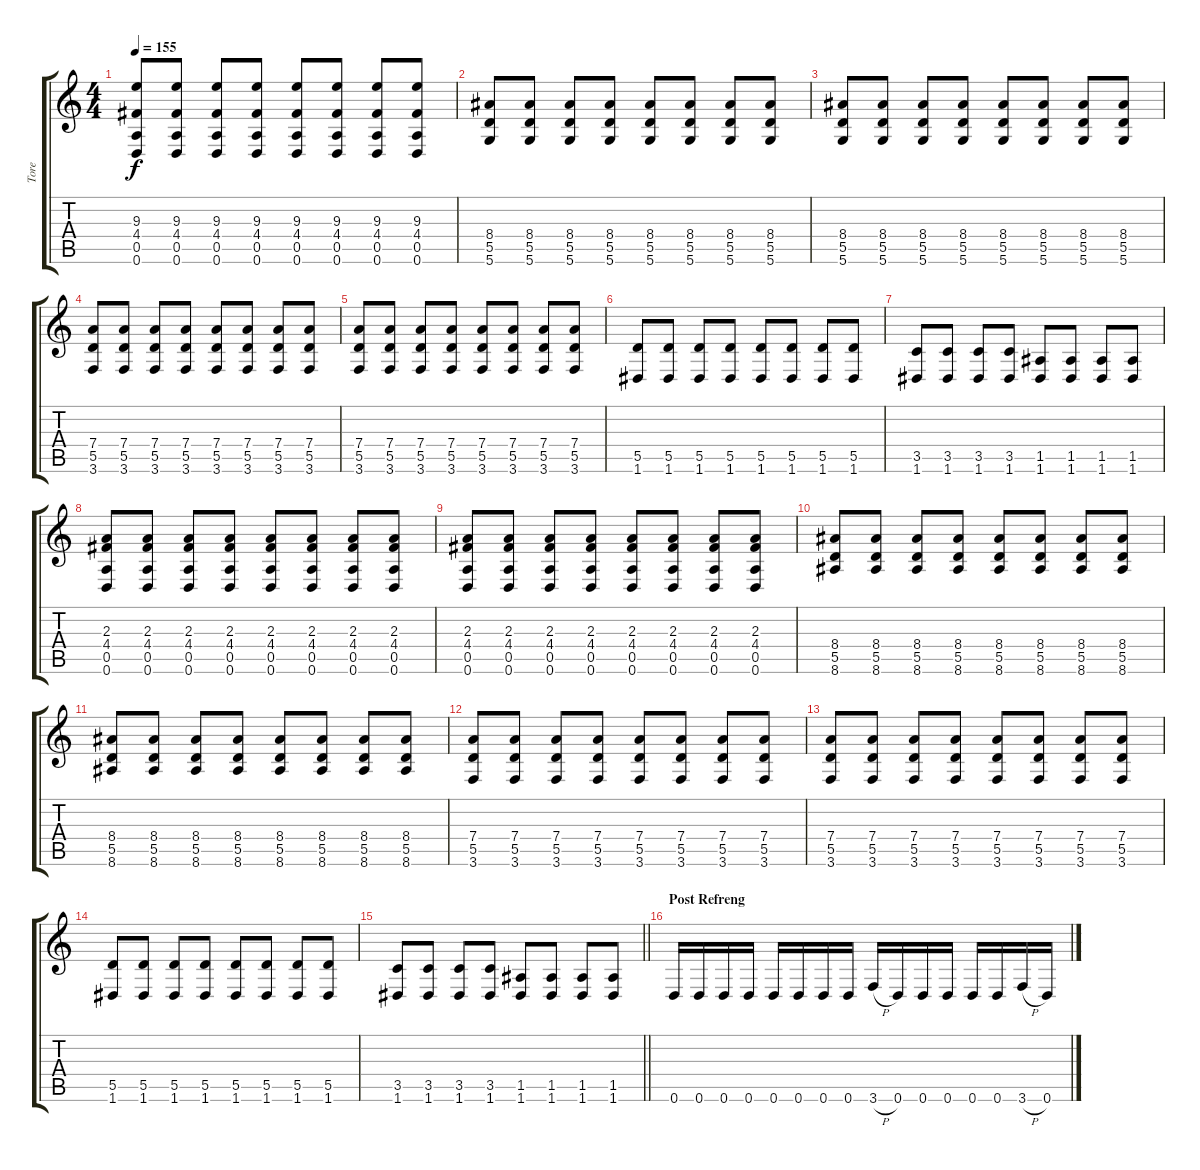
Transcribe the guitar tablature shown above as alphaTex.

\track ("Tore" "Tore") {instrument overdrivenguitar}
\staff {score tabs}
\tuning (E4 B3 G3 D3 A2 D2) {hide}
\ts (4 4)
\tempo 155
\clef g2
\ks c
(9.3 4.4 0.5 0.6).8{dy f} (9.3 4.4 0.5 0.6).8 (9.3 4.4 0.5 0.6).8 (9.3 4.4 0.5 0.6).8 (9.3 4.4 0.5 0.6).8 (9.3 4.4 0.5 0.6).8 (9.3 4.4 0.5 0.6).8 (9.3 4.4 0.5 0.6).8 |
(8.4 5.5 5.6).8 (8.4 5.5 5.6).8 (8.4 5.5 5.6).8 (8.4 5.5 5.6).8 (8.4 5.5 5.6).8 (8.4 5.5 5.6).8 (8.4 5.5 5.6).8 (8.4 5.5 5.6).8 |
(8.4 5.5 5.6).8 (8.4 5.5 5.6).8 (8.4 5.5 5.6).8 (8.4 5.5 5.6).8 (8.4 5.5 5.6).8 (8.4 5.5 5.6).8 (8.4 5.5 5.6).8 (8.4 5.5 5.6).8 |
(7.4 5.5 3.6).8 (7.4 5.5 3.6).8 (7.4 5.5 3.6).8 (7.4 5.5 3.6).8 (7.4 5.5 3.6).8 (7.4 5.5 3.6).8 (7.4 5.5 3.6).8 (7.4 5.5 3.6).8 |
(7.4 5.5 3.6).8 (7.4 5.5 3.6).8 (7.4 5.5 3.6).8 (7.4 5.5 3.6).8 (7.4 5.5 3.6).8 (7.4 5.5 3.6).8 (7.4 5.5 3.6).8 (7.4 5.5 3.6).8 |
(5.5 1.6).8 (5.5 1.6).8 (5.5 1.6).8 (5.5 1.6).8 (5.5 1.6).8 (5.5 1.6).8 (5.5 1.6).8 (5.5 1.6).8 |
(3.5 1.6).8 (3.5 1.6).8 (3.5 1.6).8 (3.5 1.6).8 (1.5 1.6).8 (1.5 1.6).8 (1.5 1.6).8 (1.5 1.6).8 |
(2.3 4.4 0.5 0.6).8 (2.3 4.4 0.5 0.6).8 (2.3 4.4 0.5 0.6).8 (2.3 4.4 0.5 0.6).8 (2.3 4.4 0.5 0.6).8 (2.3 4.4 0.5 0.6).8 (2.3 4.4 0.5 0.6).8 (2.3 4.4 0.5 0.6).8 |
(2.3 4.4 0.5 0.6).8 (2.3 4.4 0.5 0.6).8 (2.3 4.4 0.5 0.6).8 (2.3 4.4 0.5 0.6).8 (2.3 4.4 0.5 0.6).8 (2.3 4.4 0.5 0.6).8 (2.3 4.4 0.5 0.6).8 (2.3 4.4 0.5 0.6).8 |
(8.4 5.5 8.6).8 (8.4 5.5 8.6).8 (8.4 5.5 8.6).8 (8.4 5.5 8.6).8 (8.4 5.5 8.6).8 (8.4 5.5 8.6).8 (8.4 5.5 8.6).8 (8.4 5.5 8.6).8 |
(8.4 5.5 8.6).8 (8.4 5.5 8.6).8 (8.4 5.5 8.6).8 (8.4 5.5 8.6).8 (8.4 5.5 8.6).8 (8.4 5.5 8.6).8 (8.4 5.5 8.6).8 (8.4 5.5 8.6).8 |
(7.4 5.5 3.6).8 (7.4 5.5 3.6).8 (7.4 5.5 3.6).8 (7.4 5.5 3.6).8 (7.4 5.5 3.6).8 (7.4 5.5 3.6).8 (7.4 5.5 3.6).8 (7.4 5.5 3.6).8 |
(7.4 5.5 3.6).8 (7.4 5.5 3.6).8 (7.4 5.5 3.6).8 (7.4 5.5 3.6).8 (7.4 5.5 3.6).8 (7.4 5.5 3.6).8 (7.4 5.5 3.6).8 (7.4 5.5 3.6).8 |
(5.5 1.6).8 (5.5 1.6).8 (5.5 1.6).8 (5.5 1.6).8 (5.5 1.6).8 (5.5 1.6).8 (5.5 1.6).8 (5.5 1.6).8 |
\barLineRight lightlight
(3.5 1.6).8 (3.5 1.6).8 (3.5 1.6).8 (3.5 1.6).8 (1.5 1.6).8 (1.5 1.6).8 (1.5 1.6).8 (1.5 1.6).8 |
\section ("" "Post Refreng")
0.6.16 0.6.16 0.6.16 0.6.16 0.6.16 0.6.16 0.6.16 0.6.16 3.6{h}.16 0.6.16 0.6.16 0.6.16 0.6.16 0.6.16 3.6{h}.16 0.6.16
